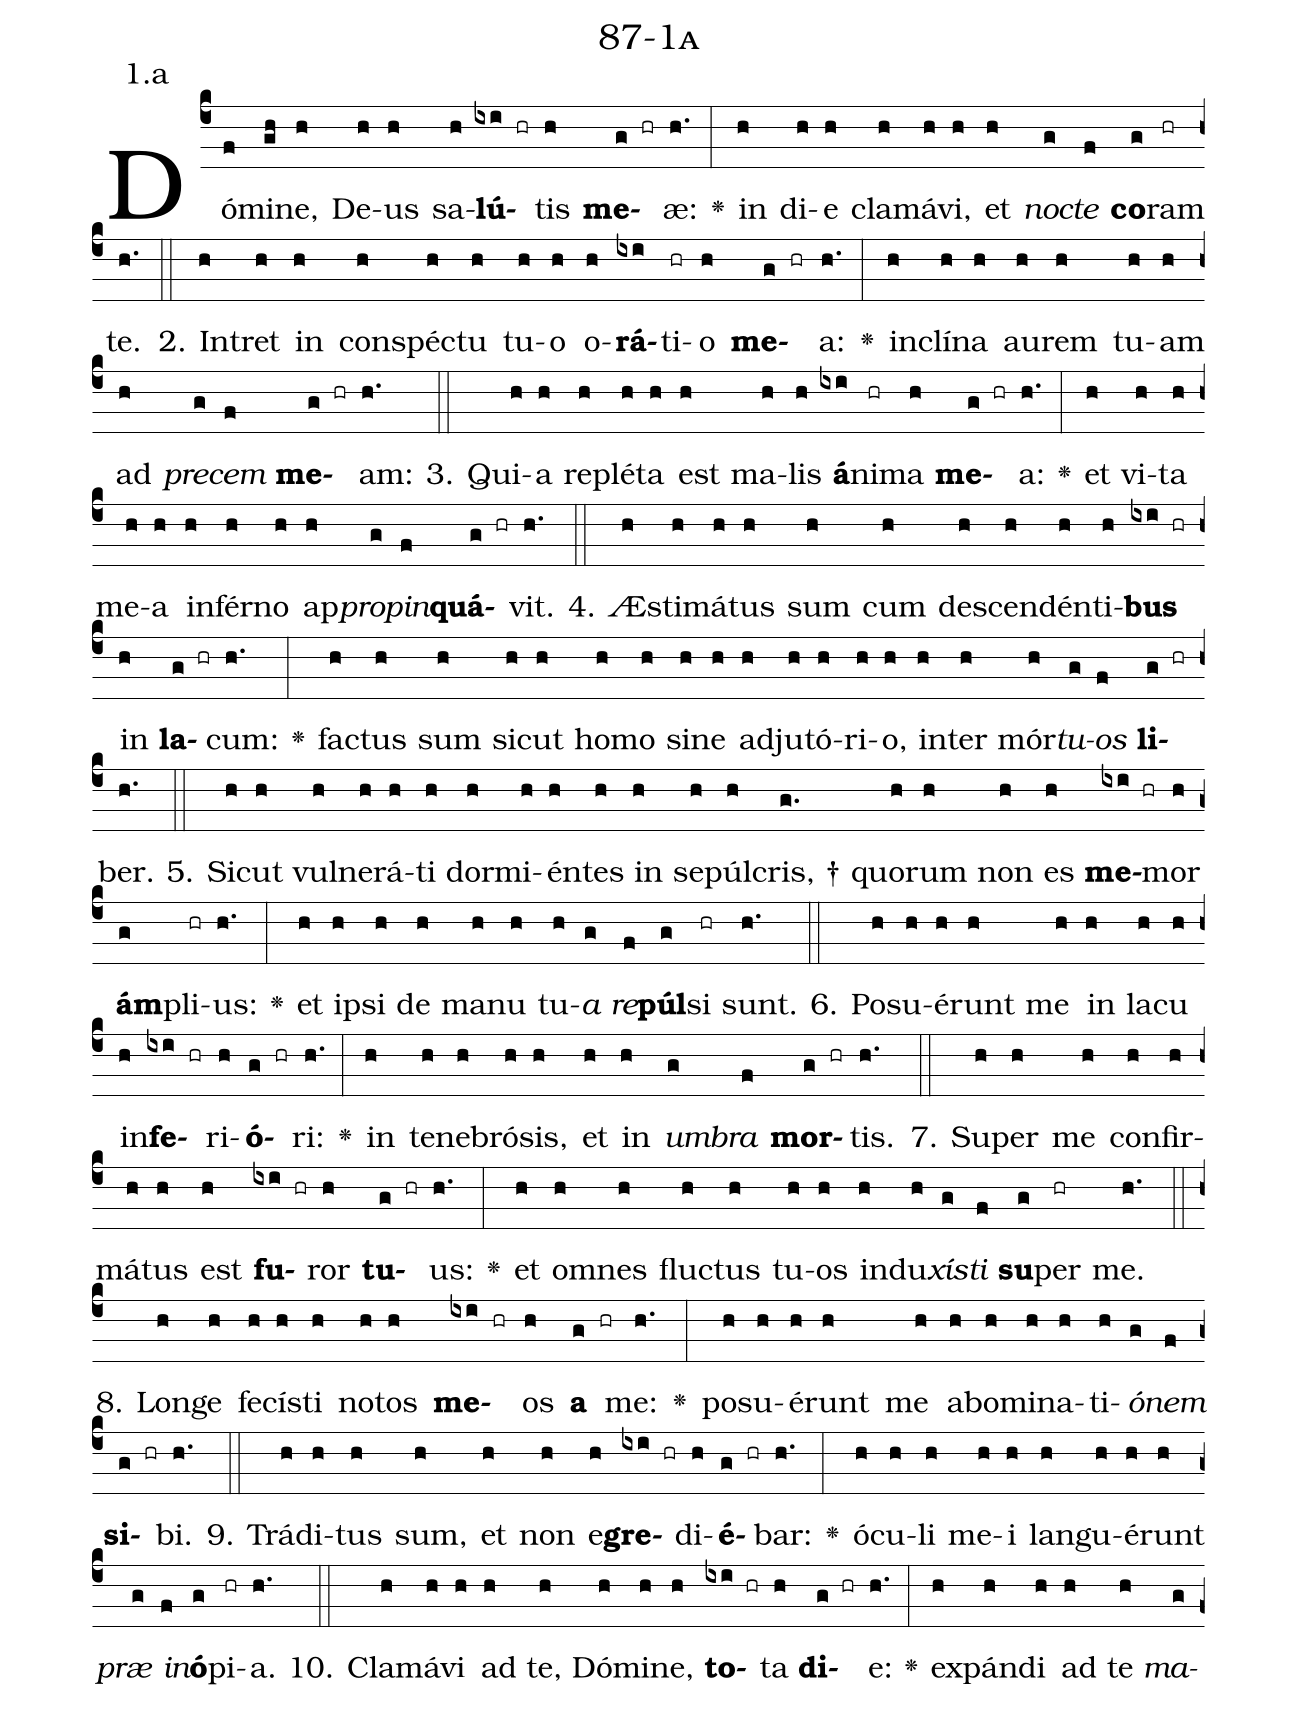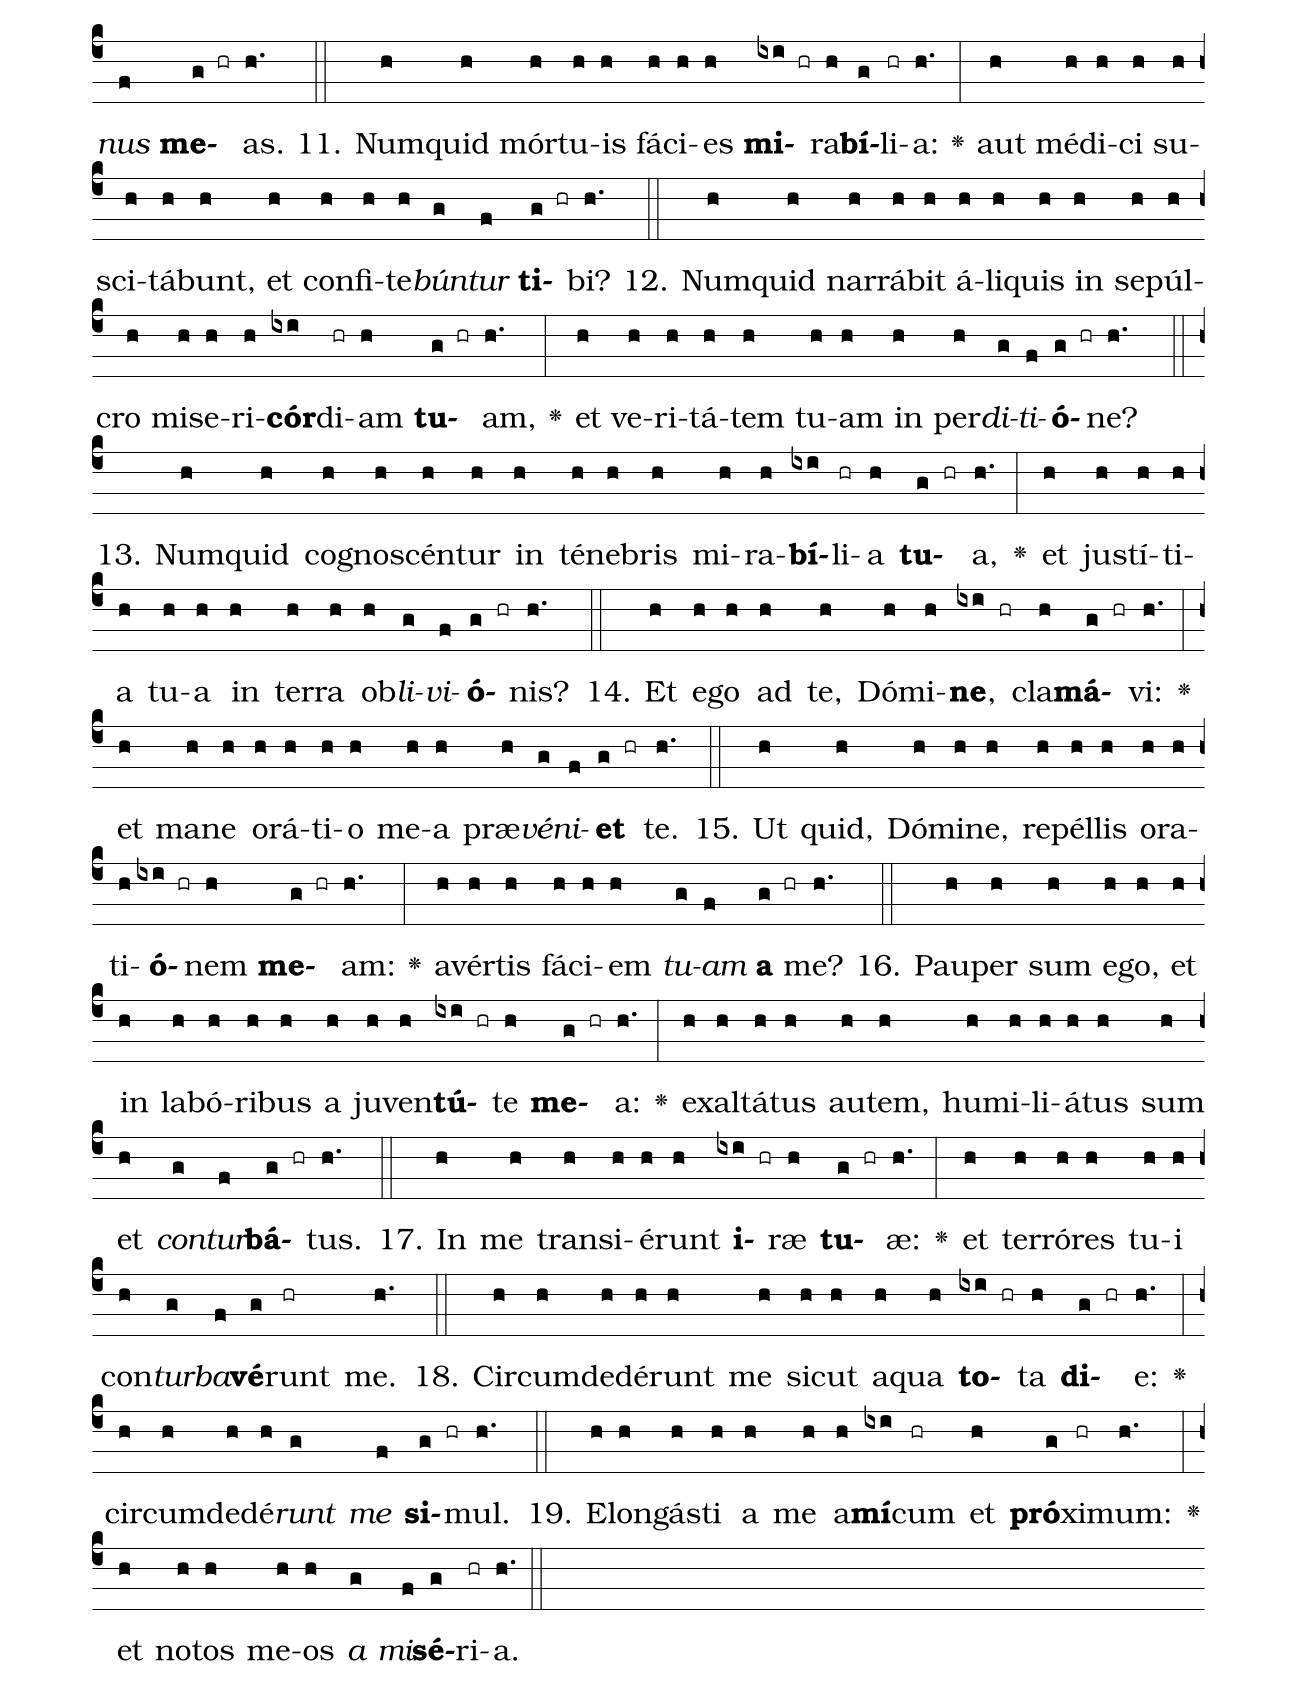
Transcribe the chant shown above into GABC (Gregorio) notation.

name: 87-1a;
annotation: 1.a;
%%
(c4)Dó(f)mi(gh)ne,(h) De(h)us(h) sa(h)<b>lú</b>(ixi hr)tis(h) <b>me</b>(g hr)æ:(h.) <v>\greheightstar</v>(:) in(h) di(h)e(h) cla(h)má(h)vi,(h) et(h) <i>noc</i>(g)<i>te</i>(f) <b>co</b>(g)ram(hr) te.(h.) (::)
2. In(h)tret(h) in(h) con(h)spéc(h)tu(h) tu(h)o(h) o(h)<b>rá</b>(ixi)ti(hr)o(h) <b>me</b>(g hr)a:(h.) <v>\greheightstar</v>(:) in(h)clí(h)na(h) au(h)rem(h) tu(h)am(h) ad(h) <i>pre</i>(g)<i>cem</i>(f) <b>me</b>(g hr)am:(h.) (::)
3. Qui(h)a(h) re(h)plé(h)ta(h) est(h) ma(h)lis(h) <b>á</b>(ixi)ni(hr)ma(h) <b>me</b>(g hr)a:(h.) <v>\greheightstar</v>(:) et(h) vi(h)ta(h) me(h)a(h) in(h)fér(h)no(h) ap(h)<i>pro</i>(g)<i>pin</i>(f)<b>quá</b>(g hr)vit.(h.) (::)
4. Æs(h)ti(h)má(h)tus(h) sum(h) cum(h) de(h)scen(h)dén(h)ti(h)<b>bus</b>(ixi hr) in(h) <b>la</b>(g hr)cum:(h.) <v>\greheightstar</v>(:) fac(h)tus(h) sum(h) sic(h)ut(h) ho(h)mo(h) si(h)ne(h) ad(h)ju(h)tó(h)ri(h)o,(h) in(h)ter(h) mór(h)<i>tu</i>(g)<i>os</i>(f) <b>li</b>(g hr)ber.(h.) (::)
5. Sic(h)ut(h) vul(h)ne(h)rá(h)ti(h) dor(h)mi(h)én(h)tes(h) in(h) se(h)púl(h)cris, †(g.) quo(h)rum(h) non(h) es(h) <b>me</b>(ixi hr)mor(h) <b>ám</b>(g)pli(hr)us:(h.) <v>\greheightstar</v>(:) et(h) ip(h)si(h) de(h) ma(h)nu(h) tu(h)<i>a</i>(g) <i>re</i>(f)<b>púl</b>(g)si(hr) sunt.(h.) (::)
6. Po(h)su(h)é(h)runt(h) me(h) in(h) la(h)cu(h) in(h)<b>fe</b>(ixi hr)ri(h)<b>ó</b>(g hr)ri:(h.) <v>\greheightstar</v>(:) in(h) te(h)ne(h)bró(h)sis,(h) et(h) in(h) <i>um</i>(g)<i>bra</i>(f) <b>mor</b>(g hr)tis.(h.) (::)
7. Su(h)per(h) me(h) con(h)fir(h)má(h)tus(h) est(h) <b>fu</b>(ixi hr)ror(h) <b>tu</b>(g hr)us:(h.) <v>\greheightstar</v>(:) et(h) om(h)nes(h) fluc(h)tus(h) tu(h)os(h) in(h)du(h)<i>xís</i>(g)<i>ti</i>(f) <b>su</b>(g)per(hr) me.(h.) (::)
8. Lon(h)ge(h) fe(h)cís(h)ti(h) no(h)tos(h) <b>me</b>(ixi hr)os(h) <b>a</b>(g hr) me:(h.) <v>\greheightstar</v>(:) po(h)su(h)é(h)runt(h) me(h) ab(h)o(h)mi(h)na(h)ti(h)<i>ó</i>(g)<i>nem</i>(f) <b>si</b>(g hr)bi.(h.) (::)
9. Trá(h)di(h)tus(h) sum,(h) et(h) non(h) e(h)<b>gre</b>(ixi hr)di(h)<b>é</b>(g hr)bar:(h.) <v>\greheightstar</v>(:) ó(h)cu(h)li(h) me(h)i(h) lan(h)gu(h)é(h)runt(h) <i>præ</i>(g) <i>in</i>(f)<b>ó</b>(g)pi(hr)a.(h.) (::)
10. Cla(h)má(h)vi(h) ad(h) te,(h) Dó(h)mi(h)ne,(h) <b>to</b>(ixi hr)ta(h) <b>di</b>(g hr)e:(h.) <v>\greheightstar</v>(:) ex(h)pán(h)di(h) ad(h) te(h) <i>ma</i>(g)<i>nus</i>(f) <b>me</b>(g hr)as.(h.) (::)
11. Num(h)quid(h) mór(h)tu(h)is(h) fá(h)ci(h)es(h) <b>mi</b>(ixi hr)ra(h)<b>bí</b>(g)li(hr)a:(h.) <v>\greheightstar</v>(:) aut(h) mé(h)di(h)ci(h) su(h)sci(h)tá(h)bunt,(h) et(h) con(h)fi(h)te(h)<i>bún</i>(g)<i>tur</i>(f) <b>ti</b>(g hr)bi?(h.) (::)
12. Num(h)quid(h) nar(h)rá(h)bit(h) á(h)li(h)quis(h) in(h) se(h)púl(h)cro(h) mi(h)se(h)ri(h)<b>cór</b>(ixi)di(hr)am(h) <b>tu</b>(g hr)am,(h.) <v>\greheightstar</v>(:) et(h) ve(h)ri(h)tá(h)tem(h) tu(h)am(h) in(h) per(h)<i>di</i>(g)<i>ti</i>(f)<b>ó</b>(g hr)ne?(h.) (::)
13. Num(h)quid(h) co(h)gno(h)scén(h)tur(h) in(h) té(h)ne(h)bris(h) mi(h)ra(h)<b>bí</b>(ixi)li(hr)a(h) <b>tu</b>(g hr)a,(h.) <v>\greheightstar</v>(:) et(h) jus(h)tí(h)ti(h)a(h) tu(h)a(h) in(h) ter(h)ra(h) ob(h)<i>li</i>(g)<i>vi</i>(f)<b>ó</b>(g hr)nis?(h.) (::)
14. Et(h) e(h)go(h) ad(h) te,(h) Dó(h)mi(h)<b>ne</b>,(ixi hr) cla(h)<b>má</b>(g hr)vi:(h.) <v>\greheightstar</v>(:) et(h) ma(h)ne(h) o(h)rá(h)ti(h)o(h) me(h)a(h) præ(h)<i>vé</i>(g)<i>ni</i>(f)<b>et</b>(g hr) te.(h.) (::)
15. Ut(h) quid,(h) Dó(h)mi(h)ne,(h) re(h)pél(h)lis(h) o(h)ra(h)ti(h)<b>ó</b>(ixi hr)nem(h) <b>me</b>(g hr)am:(h.) <v>\greheightstar</v>(:) a(h)vér(h)tis(h) fá(h)ci(h)em(h) <i>tu</i>(g)<i>am</i>(f) <b>a</b>(g hr) me?(h.) (::)
16. Pau(h)per(h) sum(h) e(h)go,(h) et(h) in(h) la(h)bó(h)ri(h)bus(h) a(h) ju(h)ven(h)<b>tú</b>(ixi hr)te(h) <b>me</b>(g hr)a:(h.) <v>\greheightstar</v>(:) ex(h)al(h)tá(h)tus(h) au(h)tem,(h) hu(h)mi(h)li(h)á(h)tus(h) sum(h) et(h) <i>con</i>(g)<i>tur</i>(f)<b>bá</b>(g hr)tus.(h.) (::)
17. In(h) me(h) trans(h)i(h)é(h)runt(h) <b>i</b>(ixi hr)ræ(h) <b>tu</b>(g hr)æ:(h.) <v>\greheightstar</v>(:) et(h) ter(h)ró(h)res(h) tu(h)i(h) con(h)<i>tur</i>(g)<i>ba</i>(f)<b>vé</b>(g)runt(hr) me.(h.) (::)
18. Cir(h)cum(h)de(h)dé(h)runt(h) me(h) sic(h)ut(h) a(h)qua(h) <b>to</b>(ixi hr)ta(h) <b>di</b>(g hr)e:(h.) <v>\greheightstar</v>(:) cir(h)cum(h)de(h)dé(h)<i>runt</i>(g) <i>me</i>(f) <b>si</b>(g hr)mul.(h.) (::)
19. E(h)lon(h)gás(h)ti(h) a(h) me(h) a(h)<b>mí</b>(ixi)cum(hr) et(h) <b>pró</b>(g)xi(hr)mum:(h.) <v>\greheightstar</v>(:) et(h) no(h)tos(h) me(h)os(h) <i>a</i>(g) <i>mi</i>(f)<b>sé</b>(g)ri(hr)a.(h.) (::)
